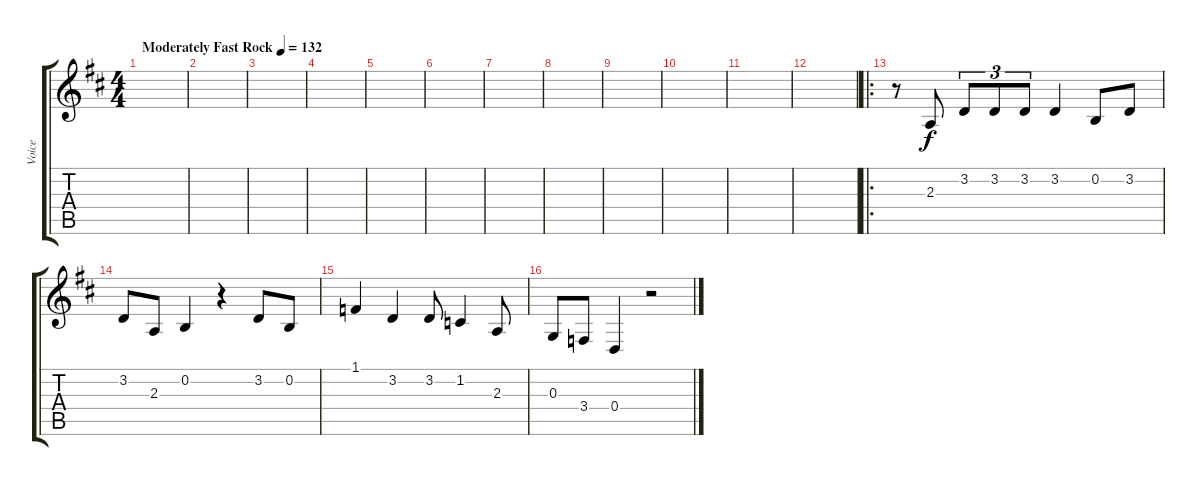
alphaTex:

\track ("Voice" "Voice") {instrument lead2sawtooth}
\staff {score tabs}
\tuning (E4 B3 G3 D3 A2 E2) {hide}
\ts (4 4)
\tempo (132 "Moderately Fast Rock")
\clef g2
\ks d
|
|
|
|
|
|
|
|
|
|
|
|
\ro
r.8 2.3.8 3.2.8{tu (3 2)} 3.2.8{tu (3 2)} 3.2.8{tu (3 2)} 3.2.4 0.2.8 3.2.8 |
3.2.8 2.3.8 0.2.4 r.4 3.2.8 0.2.8 |
1.1.4 3.2.4 3.2.8 1.2.4 2.3.8 |
0.3.8 3.4.8 0.4.4 r.2
